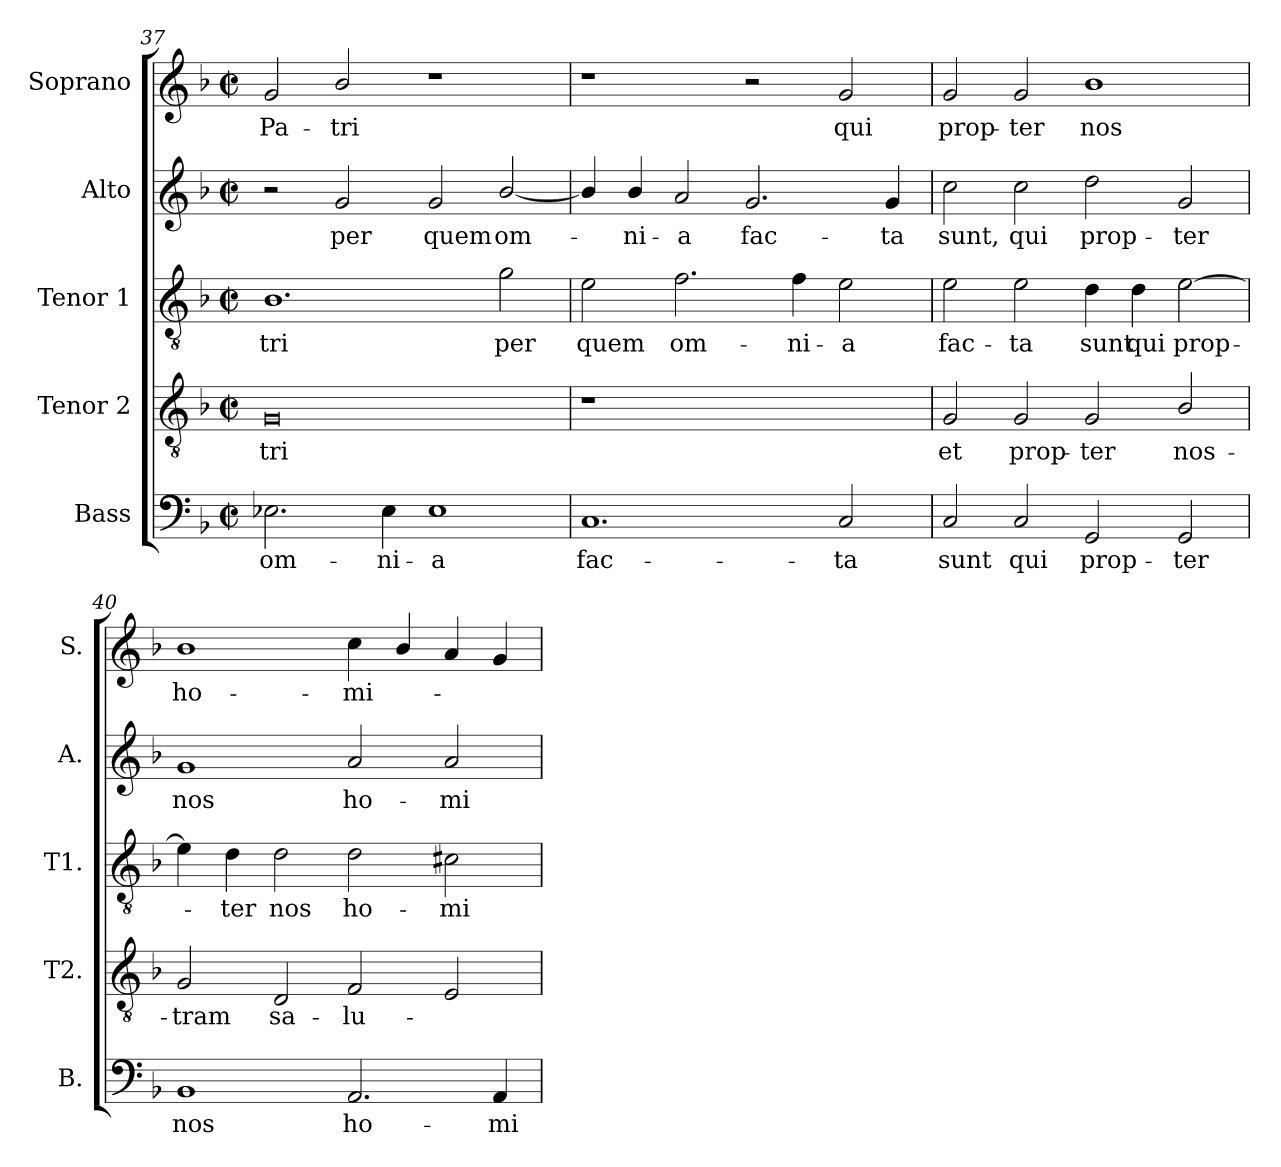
**kern	**text	**kern	**text	**kern	**text	**kern	**text	**kern	**text
*part5	*part5	*part4	*part4	*part3	*part3	*part2	*part2	*part1	*part1
*staff5	*staff5	*staff4	*staff4	*staff3	*staff3	*staff2	*staff2	*staff1	*staff1
*I"Bass	*	*I"Tenor 2	*	*I"Tenor 1	*	*I"Alto	*	*I"Soprano	*
*I'B.	*	*I'T2.	*	*I'T1.	*	*I'A.	*	*I'S.	*
*clefF4	*	*clefGv2	*	*clefGv2	*	*clefG2	*	*clefG2	*
*	*	*ITrd7c12	*	*ITrd7c12	*	*	*	*	*
*k[b-]	*	*k[b-]	*	*k[b-]	*	*k[b-]	*	*k[b-]	*
*F:	*	*F:	*	*F:	*	*F:	*	*F:	*
*M2/2	*	*M2/2	*	*M2/2	*	*M2/2	*	*M2/2	*
*met(c|)	*	*met(c|)	*	*met(c|)	*	*met(c|)	*	*met(c|)	*
=37	=37	=37	=37	=37	=37	=37	=37	=37	=37
!	!LO:LY:b:color=#000000	!	!	!	!	!	!	!	!
!	!	!	!LO:LY:b:color=#000000	!	!	!	!	!	!
!	!	!	!	!	!LO:LY:b:color=#000000	!	!	!	!
!	!	!	!	!	!	!	!	!	!LO:LY:b:color=#000000
2.E-Xi\	om-	0GGi	-tri	1.BB-i	-tri	2r	.	2gi/	Pa-
!	!	!	!	!	!	!	!LO:LY:b:color=#000000	!	!
!	!	!	!	!	!	!	!	!	!LO:LY:b:color=#000000
.	.	.	.	.	.	2gi/	per	2b-i/	-tri
!	!LO:LY:b:color=#000000	!	!	!	!	!	!	!	!
4E-i\	-ni-	.	.	.	.	.	.	.	.
!	!LO:LY:b:color=#000000	!	!	!	!	!	!	!	!
!	!	!	!	!	!	!	!LO:LY:b:color=#000000	!	!
1E-i	-a	.	.	.	.	2gi/	quem	1r	.
!	!	!	!	!	!LO:LY:b:color=#000000	!	!	!	!
!	!	!	!	!	!	!	!LO:LY:b:color=#000000	!	!
.	.	.	.	2Gi\	per	[<2b-i/	om-	.	.
=38	=38	=38	=38	=38	=38	=38	=38	=38	=38
!	!LO:LY:b:color=#000000	!LO:N:vis=1	!	!	!	!	!	!	!
!	!	!	!	!	!LO:LY:b:color=#000000	!	!	!	!
1.Ci	fac-	1r	.	2Ei\	quem	4b-i/]	.	1r	.
!	!	!	!	!	!	!	!LO:LY:b:color=#000000	!	!
.	.	.	.	.	.	4b-i/	-ni-	.	.
!	!	!	!	!	!LO:LY:b:color=#000000	!	!	!	!
!	!	!	!	!	!	!	!LO:LY:b:color=#000000	!	!
.	.	.	.	2.Fi\	om-	2ai/	-a	.	.
!	!	!	!	!	!	!	!LO:LY:b:color=#000000	!	!
.	.	1ryy	.	.	.	2.gi/	fac-	2r	.
!	!	!	!	!	!LO:LY:b:color=#000000	!	!	!	!
.	.	.	.	4Fi\	-ni-	.	.	.	.
!	!LO:LY:b:color=#000000	!	!	!	!	!	!	!	!
!	!	!	!	!	!LO:LY:b:color=#000000	!	!	!	!
!	!	!	!	!	!	!	!	!	!LO:LY:b:color=#000000
2Ci/	-ta	.	.	2Ei\	-a	.	.	2gi/	qui
!	!	!	!	!	!	!	!LO:LY:b:color=#000000	!	!
.	.	.	.	.	.	4gi/	-ta	.	.
=39	=39	=39	=39	=39	=39	=39	=39	=39	=39
!	!LO:LY:b:color=#000000	!	!	!	!	!	!	!	!
!	!	!	!LO:LY:b:color=#000000	!	!	!	!	!	!
!	!	!	!	!	!LO:LY:b:color=#000000	!	!	!	!
!	!	!	!	!	!	!	!LO:LY:b:color=#000000	!	!
!	!	!	!	!	!	!	!	!	!LO:LY:b:color=#000000
2Ci/	sunt	2GGi/	et	2Ei\	fac-	2cci\	sunt,	2gi/	prop-
!	!LO:LY:b:color=#000000	!	!	!	!	!	!	!	!
!	!	!	!LO:LY:b:color=#000000	!	!	!	!	!	!
!	!	!	!	!	!LO:LY:b:color=#000000	!	!	!	!
!	!	!	!	!	!	!	!LO:LY:b:color=#000000	!	!
!	!	!	!	!	!	!	!	!	!LO:LY:b:color=#000000
2Ci/	qui	2GGi/	prop-	2Ei\	-ta	2cci\	qui	2gi/	-ter
!	!LO:LY:b:color=#000000	!	!	!	!	!	!	!	!
!	!	!	!LO:LY:b:color=#000000	!	!	!	!	!	!
!	!	!	!	!	!LO:LY:b:color=#000000	!	!	!	!
!	!	!	!	!	!	!	!LO:LY:b:color=#000000	!	!
!	!	!	!	!	!	!	!	!	!LO:LY:b:color=#000000
2GGi/	prop-	2GGi/	-ter	4Di\	sunt	2ddi\	prop-	1b-i	nos
!	!	!	!	!	!LO:LY:b:color=#000000	!	!	!	!
.	.	.	.	4Di\	qui	.	.	.	.
!	!LO:LY:b:color=#000000	!	!	!	!	!	!	!	!
!	!	!	!LO:LY:b:color=#000000	!	!	!	!	!	!
!	!	!	!	!	!LO:LY:b:color=#000000	!	!	!	!
!	!	!	!	!	!	!	!LO:LY:b:color=#000000	!	!
2GGi/	-ter	2BB-i/	nos-	[>2Ei\	prop-	2gi/	-ter	.	.
!!LO:LB:g=z
=40	=40	=40	=40	=40	=40	=40	=40	=40	=40
!	!LO:LY:b:color=#000000	!	!	!	!	!	!	!	!
!	!	!	!LO:LY:b:color=#000000	!	!	!	!	!	!
!	!	!	!	!	!	!	!LO:LY:b:color=#000000	!	!
!	!	!	!	!	!	!	!	!	!LO:LY:b:color=#000000
1BB-i	nos	2GGi/	-tram	4Ei\]	.	1gi	nos	1b-i	ho-
!	!	!	!	!	!LO:LY:b:color=#000000	!	!	!	!
.	.	.	.	4Di\	-ter	.	.	.	.
!	!	!	!LO:LY:b:color=#000000	!	!	!	!	!	!
!	!	!	!	!	!LO:LY:b:color=#000000	!	!	!	!
.	.	2DDi/	sa-	2Di\	nos	.	.	.	.
!	!LO:LY:b:color=#000000	!	!	!	!	!	!	!	!
!	!	!	!LO:LY:b:color=#000000	!	!	!	!	!	!
!	!	!	!	!	!LO:LY:b:color=#000000	!	!	!	!
!	!	!	!	!	!	!	!LO:LY:b:color=#000000	!	!
!	!	!	!	!	!	!	!	!	!LO:LY:b:color=#000000
2.AAi/	ho-	2FFi/	-lu-	2Di\	ho-	2ai/	ho-	4cci\	-mi-
.	.	.	.	.	.	.	.	4b-i/	.
!	!	!	!	!	!LO:LY:b:color=#000000	!	!	!	!
!	!	!	!	!	!	!	!LO:LY:b:color=#000000	!	!
.	.	2EEi/	.	2C#Xi\	-mi-	2ai/	-mi-	4ai/	.
!	!LO:LY:b:color=#000000	!	!	!	!	!	!	!	!
4AAi/	-mi-	.	.	.	.	.	.	4gi/	.
=	=	=	=	=	=	=	=	=	=
*-	*-	*-	*-	*-	*-	*-	*-	*-	*-
